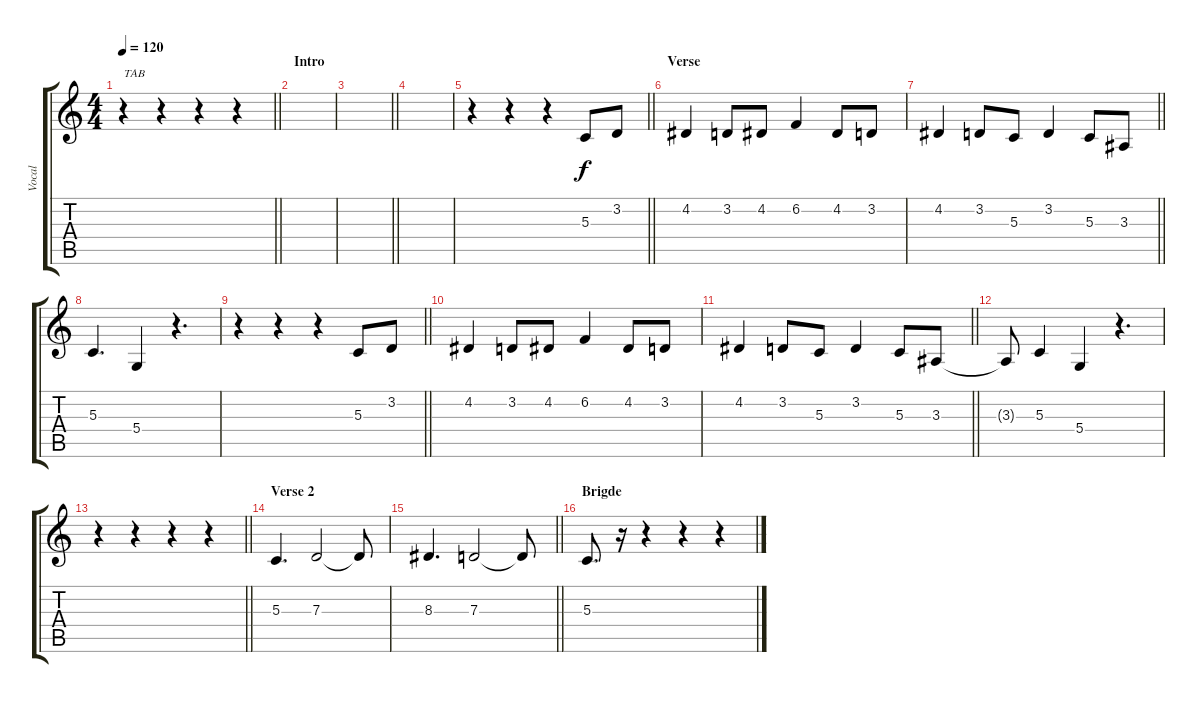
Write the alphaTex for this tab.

\track ("Vocal" "Vocal") {instrument lead6voice}
\staff {score tabs}
\tuning (E4 B3 G3 D3 A2 E2) {hide}
\ts (4 4)
\tempo 120
\clef g2
\barLineRight lightlight
\ks c
r.4{txt "TAB" dy f instrument lead6voice} r.4 r.4 r.4 |
\section ("" "Intro")
|
\barLineRight lightlight
|
|
\barLineRight lightlight
r.4 r.4 r.4 5.3.8 3.2.8 |
\section ("" "Verse")
4.2.4 3.2.8 4.2.8 6.2.4 4.2.8 3.2.8 |
\barLineRight lightlight
4.2.4 3.2.8 5.3.8 3.2.4 5.3.8 3.3.8 |
5.3.4{d} 5.4.4 r.4{d} |
\barLineRight lightlight
r.4 r.4 r.4 5.3.8 3.2.8 |
4.2.4 3.2.8 4.2.8 6.2.4 4.2.8 3.2.8 |
\barLineRight lightlight
4.2.4 3.2.8 5.3.8 3.2.4 5.3.8 3.3.8 |
3.3{t}.8 5.3.4 5.4.4 r.4{d} |
\barLineRight lightlight
r.4 r.4 r.4 r.4 |
\section ("" "Verse 2")
5.3.4{d} 7.3.2 7.3{t}.8 |
\barLineRight lightlight
8.3.4{d} 7.3.2 7.3{t}.8 |
\section ("" "Brigde")
5.3.8{d} r.16 r.4 r.4 r.4
